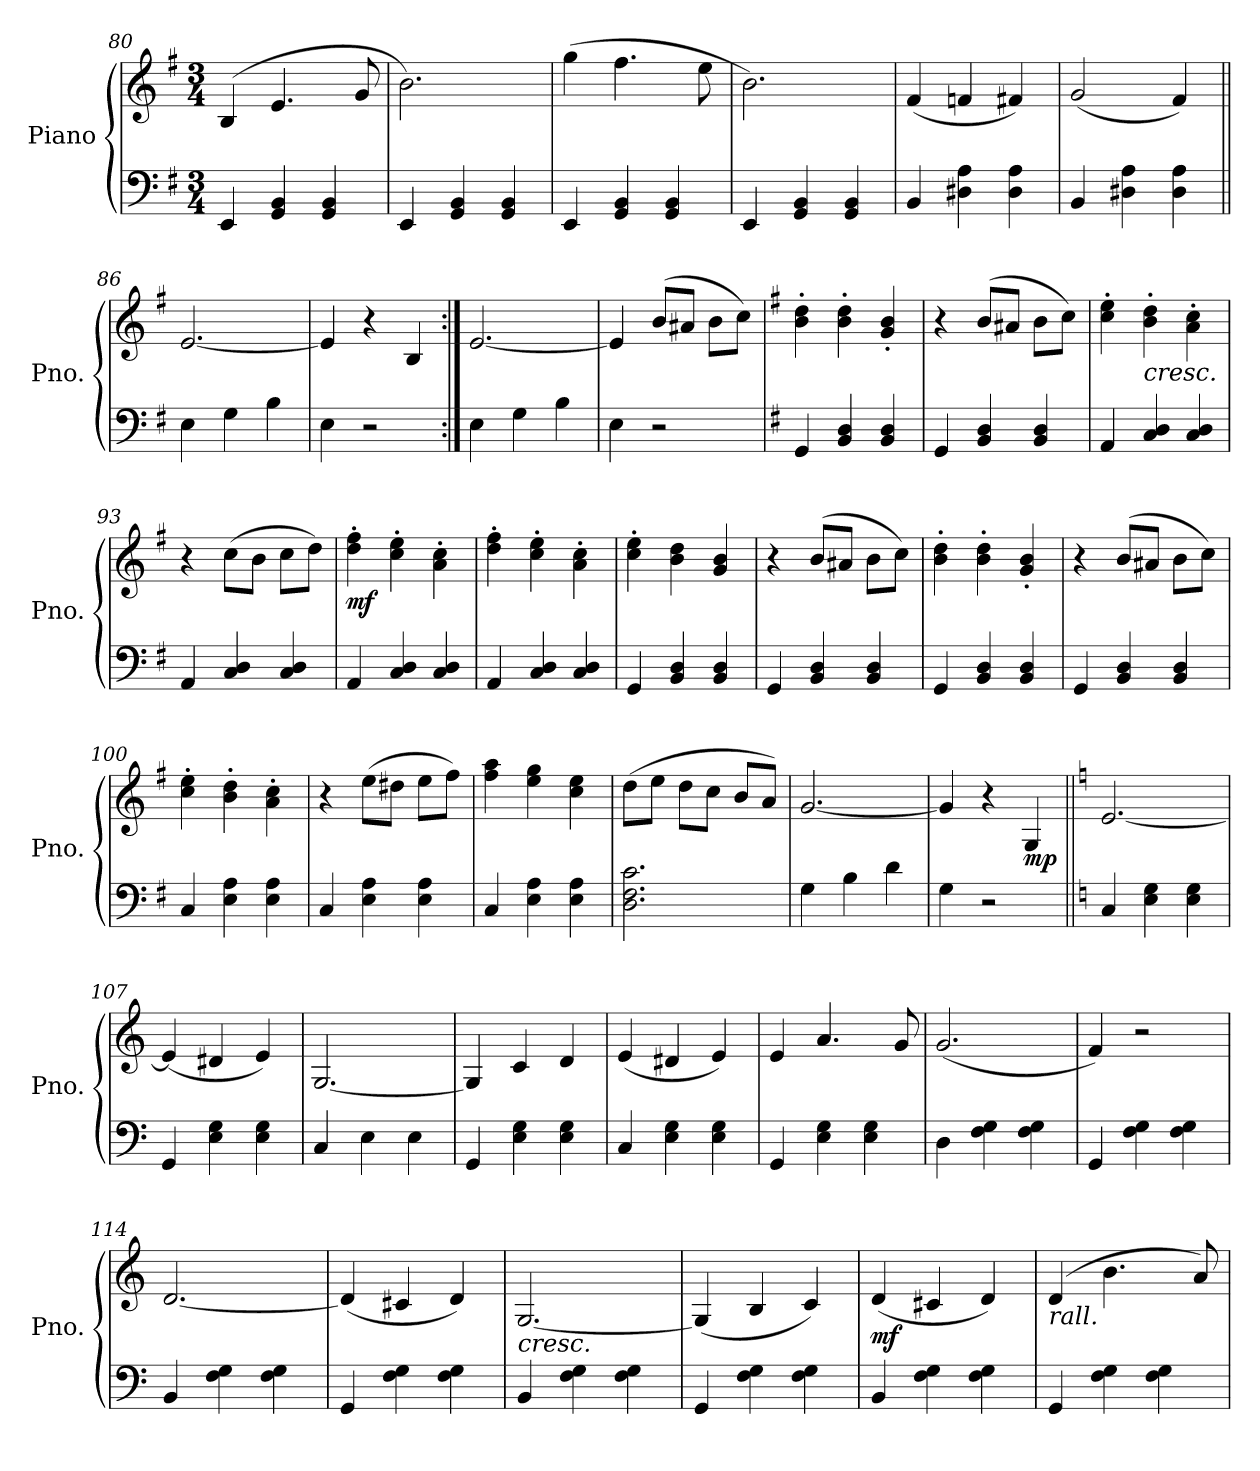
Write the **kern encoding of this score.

**kern	**kern	**dynam
*part1	*part1	*part1
*staff2	*staff1	*staff1/2
*I"Piano	*	*
*I'Pno.	*	*
*clefF4	*clefG2	*
*k[f#]	*k[f#]	*
*M3/4	*M3/4	*
=80	=80	=80
4EE/	(>4B/	.
4GG/ 4BB/	4.e/	.
4GG/ 4BB/	.	.
.	8g/	.
!!LO:LB:g=z
=81	=81	=81
4EE/	2.b\)	.
4GG/ 4BB/	.	.
4GG/ 4BB/	.	.
=82	=82	=82
4EE/	(>4gg\	.
4GG/ 4BB/	4.ff#\	.
4GG/ 4BB/	.	.
.	8ee\	.
=83	=83	=83
4EE/	2.b\)	.
4GG/ 4BB/	.	.
4GG/ 4BB/	.	.
=84	=84	=84
4BB/	(<4f#/	.
4D#X\ 4A\	4fn/	.
4D#\ 4A\	4f#X/)	.
=85	=85	=85
4BB/	(<2g/	.
4D#X\ 4A\	.	.
4D#\ 4A\	4f#/)	.
=86||	=86||	=86||
4E\	[2.e/	.
4G\	.	.
4B\	.	.
=87	=87	=87
4E\	4e/]	.
2r	4r	.
.	4B/	.
=88:|!	=88:|!	=88:|!
4E\	[2.e/	.
4G\	.	.
4B\	.	.
=89	=89	=89
4E\	4e/]	.
2r	(>8b/L	.
.	8a#X/J	.
.	8b\L	.
.	8cc\J)	.
!!LO:LB:g=z
=90	=90	=90
*k[f#]	*k[f#]	*
4GG/	4b\' 4dd\'	.
4BB/ 4D/	4b\' 4dd\'	.
4BB/ 4D/	4g/' 4b/'	.
=91	=91	=91
4GG/	4r	.
4BB/ 4D/	(>8b/L	.
.	8a#X/J	.
4BB/ 4D/	8b\L	.
.	8cc\J)	.
=92	=92	=92
4AA/	4cc\' 4ee\'	.
!	!LO:TX:b:i:t=cresc.	!
4C/ 4D/	4b\' 4dd\'	.
4C/ 4D/	4a\' 4cc\'	.
=93	=93	=93
4AA/	4r	.
4C/ 4D/	(>8cc\L	.
.	8b\J	.
4C/ 4D/	8cc\L	.
.	8dd\J)	.
=94	=94	=94
!	!	!LO:DY:b
4AA/	4dd\' 4ff#\'	mf
4C/ 4D/	4cc\' 4ee\'	.
4C/ 4D/	4a\' 4cc\'	.
=95	=95	=95
4AA/	4dd\' 4ff#\'	.
4C/ 4D/	4cc\' 4ee\'	.
4C/ 4D/	4a\' 4cc\'	.
=96	=96	=96
4GG/	4cc\' 4ee\'	.
4BB/ 4D/	4b\ 4dd\	.
4BB/ 4D/	4g/ 4b/	.
=97	=97	=97
4GG/	4r	.
4BB/ 4D/	(>8b/L	.
.	8a#X/J	.
4BB/ 4D/	8b\L	.
.	8cc\J)	.
!!LO:LB:g=z
=98	=98	=98
4GG/	4b\' 4dd\'	.
4BB/ 4D/	4b\' 4dd\'	.
4BB/ 4D/	4g/' 4b/'	.
=99	=99	=99
4GG/	4r	.
4BB/ 4D/	(>8b/L	.
.	8a#X/J	.
4BB/ 4D/	8b\L	.
.	8cc\J)	.
=100	=100	=100
4C/	4cc\' 4ee\'	.
4E\ 4A\	4b\' 4dd\'	.
4E\ 4A\	4a\' 4cc\'	.
=101	=101	=101
4C/	4r	.
4E\ 4A\	(>8ee\L	.
.	8dd#X\J	.
4E\ 4A\	8ee\L	.
.	8ff#\J)	.
=102	=102	=102
4C/	4ff#\ 4aa\	.
4E\ 4A\	4ee\ 4gg\	.
4E\ 4A\	4cc\ 4ee\	.
=103	=103	=103
2.D\ 2.F#\ 2.c\	(>8dd\L	.
.	8ee\J	.
.	8dd\L	.
.	8cc\J	.
.	8b/L	.
.	8a/J)	.
=104	=104	=104
4G\	[2.g/	.
4B\	.	.
4d\	.	.
=105	=105	=105
4G\	4g/]	.
2r	4r	.
!	!	!LO:DY:b
.	4G/	mp
!!LO:PB:g=z
=106||	=106||	=106||
*k[]	*k[]	*
4C/	[2.e/	.
4E\ 4G\	.	.
4E\ 4G\	.	.
=107	=107	=107
4GG/	(<4e/]	.
4E\ 4G\	4d#X/	.
4E\ 4G\	4e/)	.
=108	=108	=108
4C/	[2.G/	.
4E\	.	.
4E\	.	.
=109	=109	=109
4GG/	4G/]	.
4E\ 4G\	4c/	.
4E\ 4G\	4d/	.
=110	=110	=110
4C/	(<4e/	.
4E\ 4G\	4d#X/	.
4E\ 4G\	4e/)	.
=111	=111	=111
4GG/	4e/	.
4E\ 4G\	4.a/	.
4E\ 4G\	.	.
.	8g/	.
=112	=112	=112
4D\	(<2.g/	.
4F\ 4G\	.	.
4F\ 4G\	.	.
=113	=113	=113
4GG/	4f/)	.
4F\ 4G\	2r	.
4F\ 4G\	.	.
!!LO:LB:g=z
=114	=114	=114
4BB/	[2.d/	.
4F\ 4G\	.	.
4F\ 4G\	.	.
=115	=115	=115
4GG/	(<4d/]	.
4F\ 4G\	4c#X/	.
4F\ 4G\	4d/)	.
=116	=116	=116
!	!LO:TX:b:i:t=cresc.	!
4BB/	[2.G/	.
4F\ 4G\	.	.
4F\ 4G\	.	.
=117	=117	=117
4GG/	(<4G/]	.
4F\ 4G\	4B/	.
4F\ 4G\	4c/)	.
=118	=118	=118
!	!	!LO:DY:b
4BB/	(<4d/	mf
4F\ 4G\	4c#X/	.
4F\ 4G\	4d/)	.
=119	=119	=119
!	!LO:TX:b:i:t=rall.	!
4GG/	(>4d/	.
4F\ 4G\	4.b\	.
4F\ 4G\	.	.
.	8a/)	.
=	=	=
*-	*-	*-
